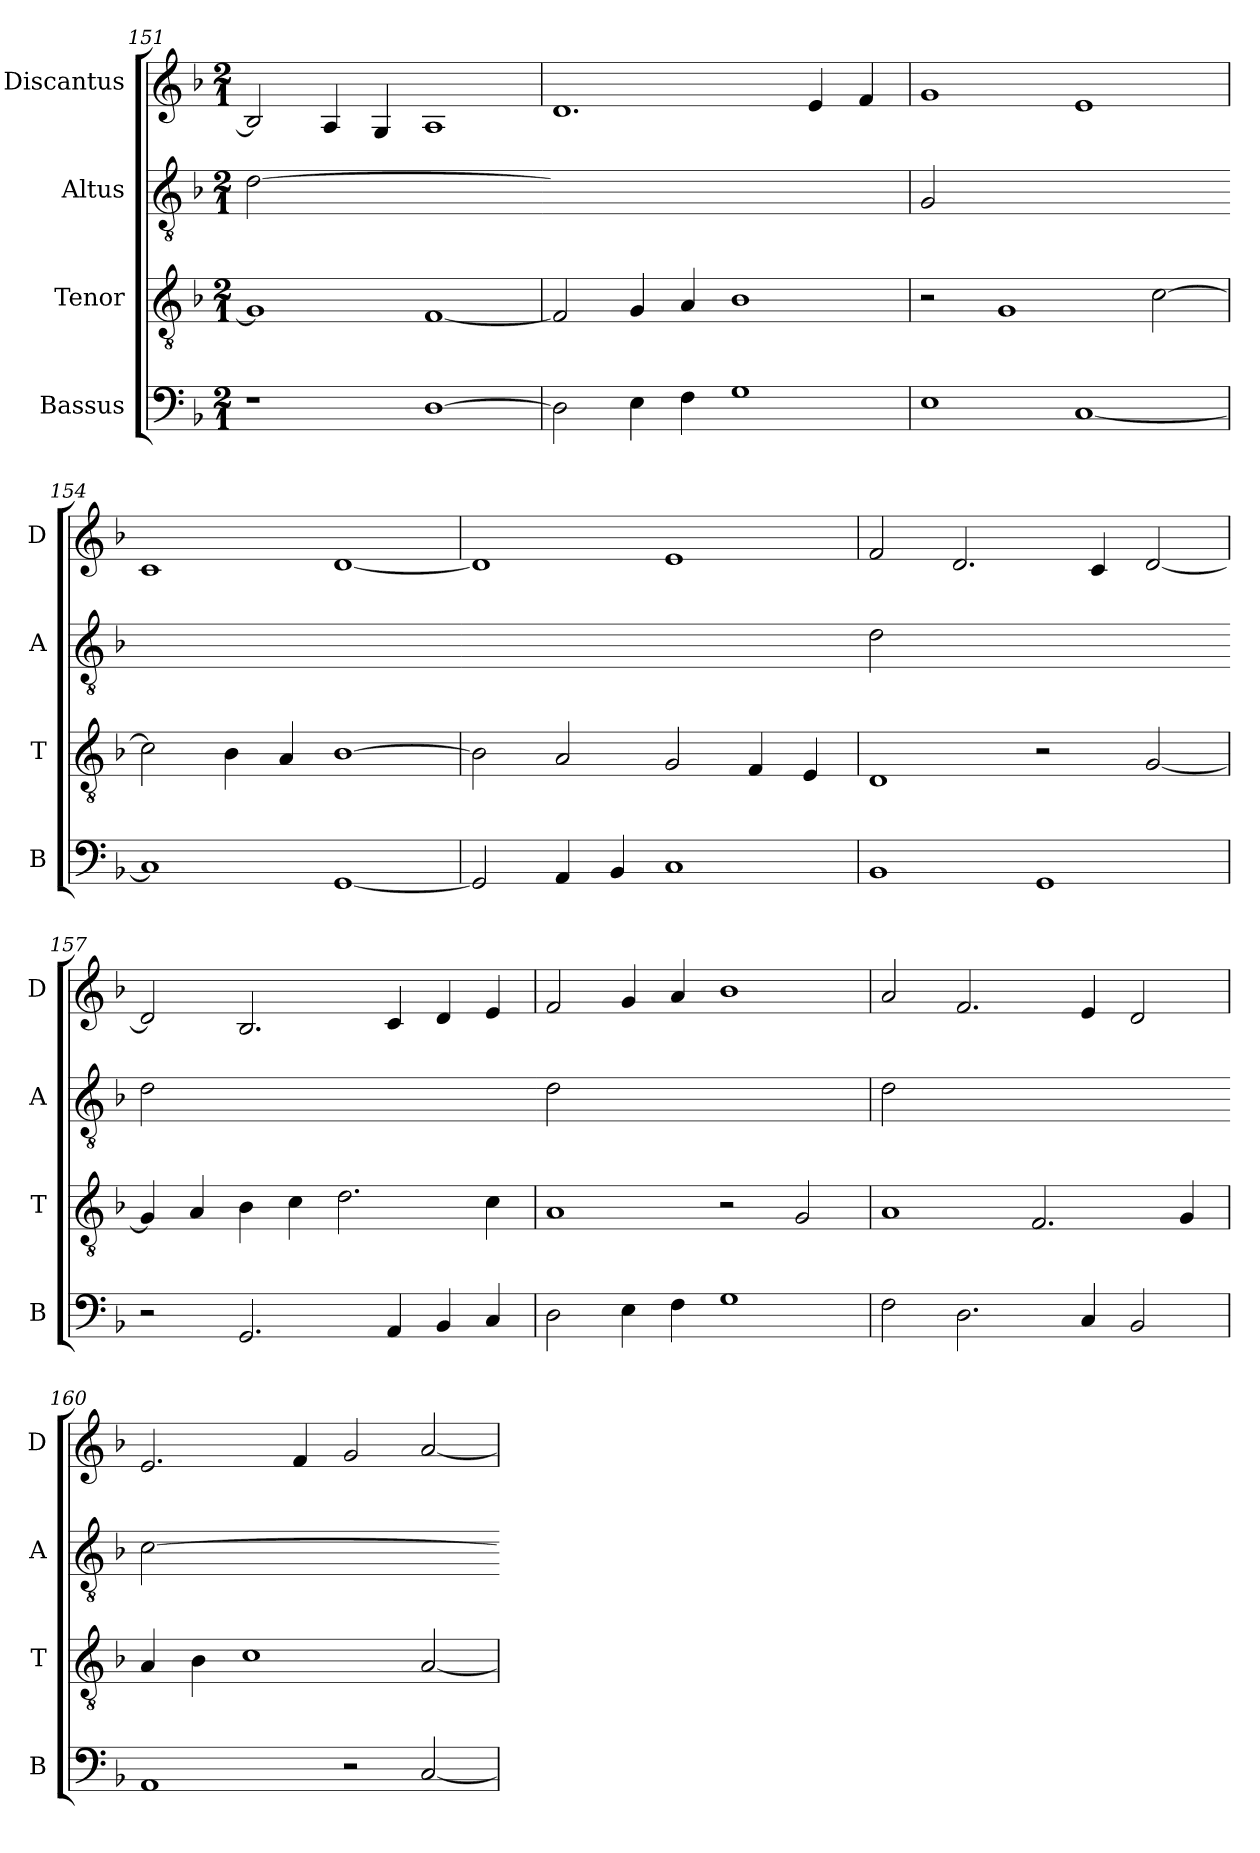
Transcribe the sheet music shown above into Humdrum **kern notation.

**kern	**kern	**kern	**kern
*part4	*part3	*part2	*part1
*staff4	*staff3	*staff2	*staff1
*I"Bassus	*I"Tenor	*I"Altus	*I"Discantus
*I'B	*I'T	*I'A	*I'D
*clefF4	*clefGv2	*clefGv2	*clefG2
*k[b-]	*k[b-]	*k[b-]	*k[b-]
*M2/1	*M2/1	*M2/1	*M2/1
=151	=151	=151	=151
!	!	!LO:N:vis=2	!
1r	1G]	[0d	2B-/]
.	.	.	4A/
.	.	.	4G/
[1D	[1F	.	1A
=152	=152	=152-	=152
!	!	!LO:N:vis=2	!
2D\]	2F/]	0dyy]	1.d
4E\	4G/	.	.
4F\	4A/	.	.
1G	1B-	.	.
.	.	.	4e/
.	.	.	4f/
=153	=153	=153	=153
!	!	!LO:N:vis=2	!
1E	2r	[y0G	1g
.	1G	.	.
[1C	.	.	1e
.	[2c\	.	.
=154	=154	=154-	=154
!	!	!LO:N:vis=2	!
1C]	2c\]	0Gyy_	1c
.	4B-\	.	.
.	4A/	.	.
[1GG	[1B-	.	[1d
=155	=155	=155-	=155
!	!	!LO:N:vis=2	!
2GG/]	2B-\]	0Gyy]	1d]
4AA/	2A/	.	.
4BB-/	.	.	.
1C	2G/	.	1e
.	4F/	.	.
.	4E/	.	.
=156	=156	=156-	=156
!	!	!LO:N:vis=2	!
1BB-	1D	0d	2f/
.	.	.	2.d/
1GG	2r	.	.
.	.	.	4c/
.	[2G/	.	[2d/
=157	=157	=157-	=157
!	!	!LO:N:vis=2	!
2r	4G/]	0d	2d/]
.	4A/	.	.
2.GG/	4B-\	.	2.B-/
.	4c\	.	.
.	2.d\	.	.
4AA/	.	.	4c/
4BB-/	.	.	4d/
4C/	4c\	.	4e/
=158	=158	=158-	=158
!	!	!LO:N:vis=2	!
2D\	1A	0d	2f/
4E\	.	.	4g/
4F\	.	.	4a/
1G	2r	.	1b-
.	2G/	.	.
=159	=159	=159	=159
!	!	!LO:N:vis=2	!
2F\	1A	0d	2a/
2.D\	.	.	2.f/
.	2.F/	.	.
4C/	.	.	4e/
2BB-/	.	.	2d/
.	4G/	.	.
=160	=160	=160-	=160
!	!	!LO:N:vis=2	!
1AA	4A/	[0c	2.e/
.	4B-\	.	.
.	1c	.	.
.	.	.	4f/
2r	.	.	2g/
[2C/	[2A/	.	[2a/
=	=	=-	=
*-	*-	*-	*-
